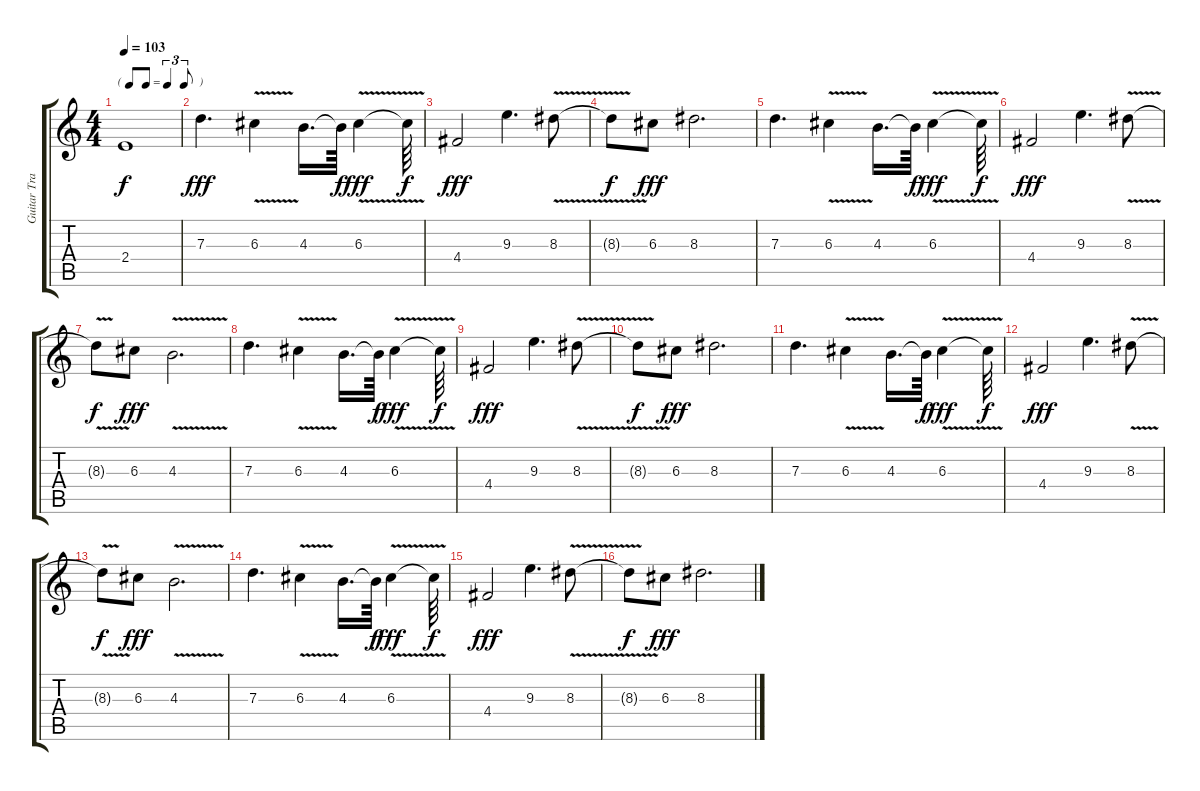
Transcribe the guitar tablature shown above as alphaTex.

\track ("Guitar Track 2" "Guitar Tra") {instrument overdrivenguitar}
\staff {score tabs}
\tuning (E4 B3 G3 D3 A2 E2) {hide}
\ts (4 4)
\tf triplet8th
\tempo 103
\clef g2
\ks c
2.4{t}.1{dy f} |
7.3.4{d dy fff} 6.3{v}.4 4.3.16{d} 4.3{t}.64{dy f} 6.3{v}.4{dy fff} 6.3{t}.64{dy f} |
4.4.2{dy fff} 9.3.4{d} 8.3{v}.8 |
8.3{t}.8{dy f} 6.3.8{dy fff} 8.3.2{d} |
7.3.4{d} 6.3{v}.4 4.3.16{d} 4.3{t}.64{dy f} 6.3{v}.4{dy fff} 6.3{t}.64{dy f} |
4.4.2{dy fff} 9.3.4{d} 8.3{v}.8 |
8.3{t}.8{dy f} 6.3.8{dy fff} 4.3{v}.2{d} |
7.3.4{d} 6.3{v}.4 4.3.16{d} 4.3{t}.64{dy f} 6.3{v}.4{dy fff} 6.3{t}.64{dy f} |
4.4.2{dy fff} 9.3.4{d} 8.3{v}.8 |
8.3{t}.8{dy f} 6.3.8{dy fff} 8.3.2{d} |
7.3.4{d} 6.3{v}.4 4.3.16{d} 4.3{t}.64{dy f} 6.3{v}.4{dy fff} 6.3{t}.64{dy f} |
4.4.2{dy fff} 9.3.4{d} 8.3{v}.8 |
8.3{t}.8{dy f} 6.3.8{dy fff} 4.3{v}.2{d} |
7.3.4{d} 6.3{v}.4 4.3.16{d} 4.3{t}.64{dy f} 6.3{v}.4{dy fff} 6.3{t}.64{dy f} |
4.4.2{dy fff} 9.3.4{d} 8.3{v}.8 |
8.3{t}.8{dy f} 6.3.8{dy fff} 8.3.2{d}
